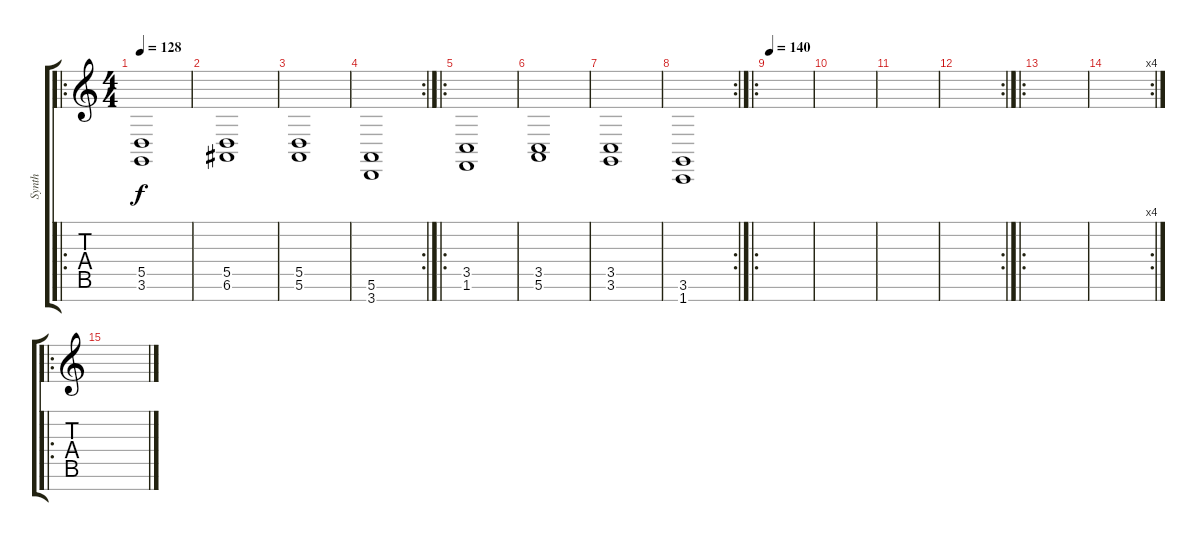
\track ("Synth" "Synth") {instrument stringensemble1}
\staff {score tabs}
\tuning (E4 B3 G3 D3 A2 E2 B1) {hide}
\ro
\ts (4 4)
\tempo 128
\clef g2
\ks c
(5.5 3.6).1{dy f} |
(5.5 6.6).1 |
(5.5 5.6).1 |
\rc 2
(5.6 3.7).1 |
\ro
(3.5 1.6).1 |
(3.5 5.6).1 |
(3.5 3.6).1 |
\rc 2
(3.6 1.7).1 |
\ro
\tempo 140
|
|
|
\rc 2
|
\ro
|
\rc 4
|
\ro
